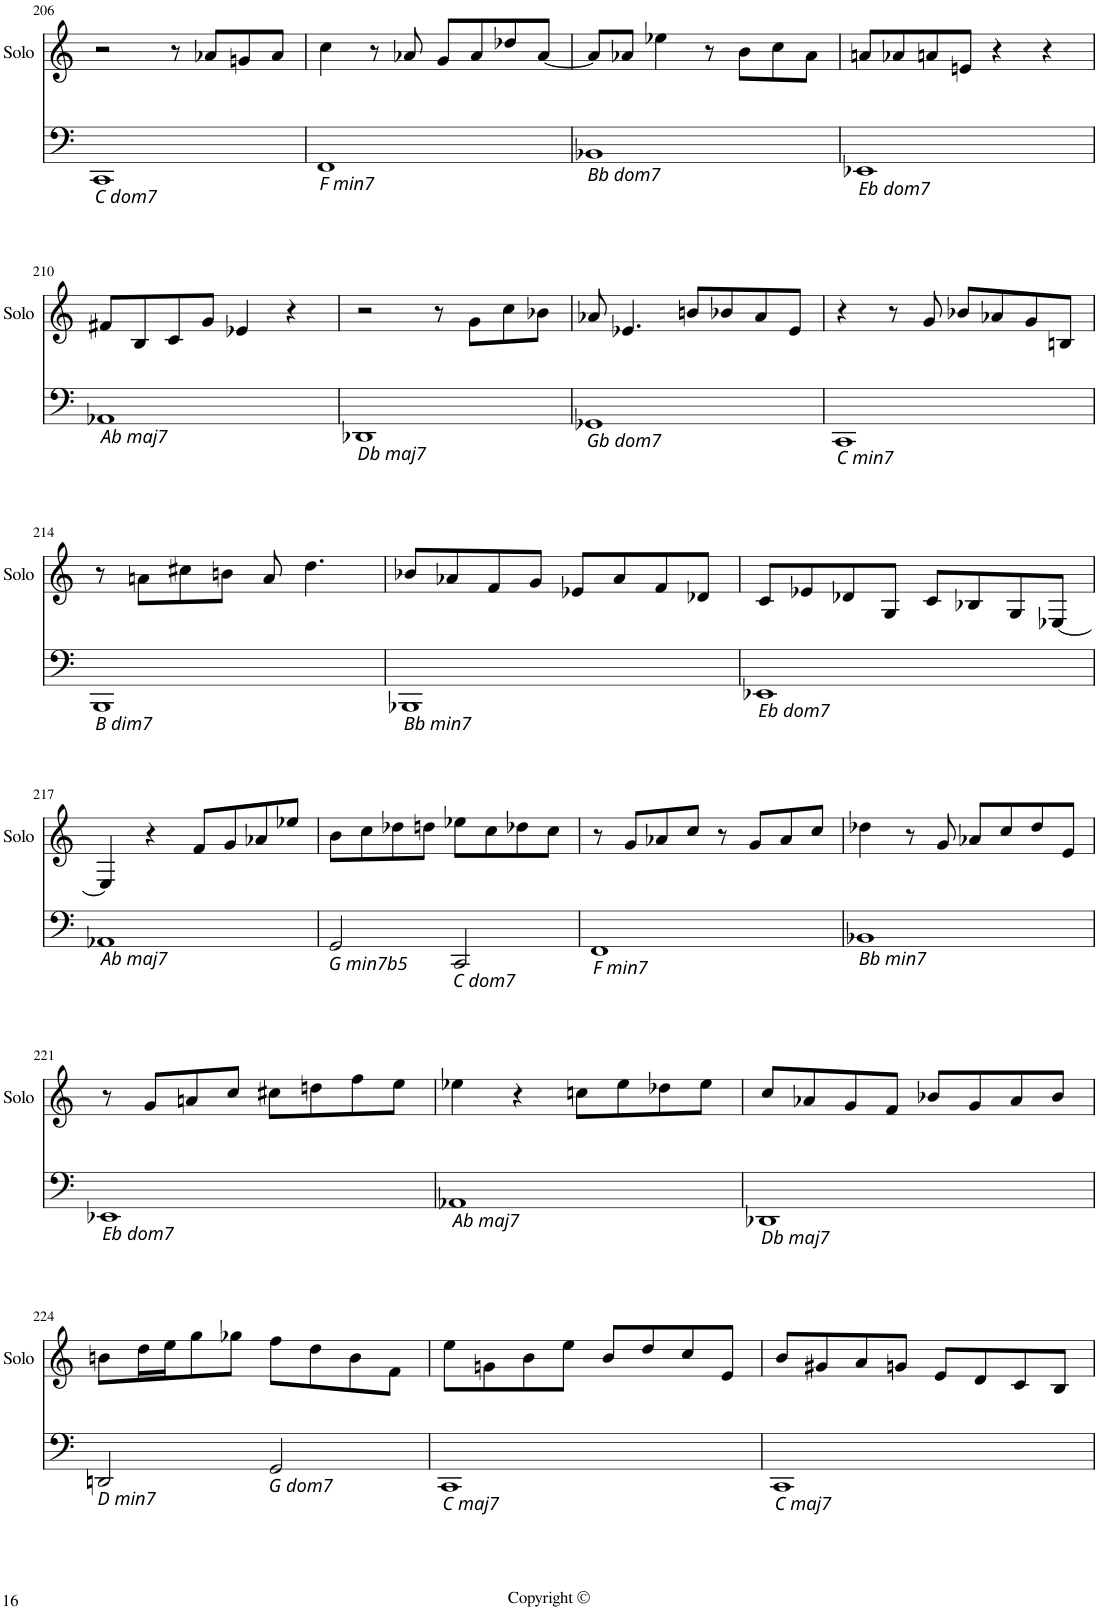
**kern	**kern
*part2	*part1
*staff2	*staff1
*I"(2)	*I"Solo
*	*I'Solo
!!LO:PB:g=z
*clefF4	*clefG2
*k[]	*k[]
*M4/4	*M4/4
=206	=206
!LO:TX:b:i:t=C dom7	!
1CC	2r
.	8r
.	8a-X/L
.	8gn/
.	8a-/J
=207	=207
!LO:TX:b:i:t=F min7	!
1FF	4cc\
.	8r
.	8a-X/
.	8g/L
.	8a-/
.	8dd-X/
.	[8a-/J
=208	=208
!LO:TX:b:i:t=Bb dom7	!
1BB-X	8a-/L]
.	8a-X/J
.	4ee-X\
.	8r
.	8b\L
.	8cc\
.	8a-\J
=209	=209
!LO:TX:b:i:t=Eb dom7	!
1EE-X	8an/L
.	8a-X/
.	8an/
.	8en/J
.	4r
.	4r
!!LO:LB:g=z
=210	=210
!LO:TX:b:i:t=Ab maj7	!
1AA-X	8f#X/L
.	8B/
.	8c/
.	8g/J
.	4e-X/
.	4r
=211	=211
!LO:TX:b:i:t=Db maj7	!
1DD-X	2r
.	8r
.	8g\L
.	8cc\
.	8b-X\J
=212	=212
!LO:TX:b:i:t=Gb dom7	!
1GG-X	8a-X/
.	4.e-X/
.	8bn/L
.	8b-X/
.	8a-/
.	8e-/J
=213	=213
!LO:TX:b:i:t=C min7	!
1CC	4r
.	8r
.	8g/
.	8b-X/L
.	8a-X/
.	8g/
.	8Bn/J
!!LO:LB:g=z
=214	=214
!LO:TX:b:i:t=B dim7	!
1BBB	8r
.	8an\L
.	8cc#X\
.	8bn\J
.	8a/
.	4.dd\
=215	=215
!LO:TX:b:i:t=Bb min7	!
1BBB-X	8b-X/L
.	8a-X/
.	8f/
.	8g/J
.	8e-X/L
.	8a-/
.	8f/
.	8d-X/J
=216	=216
!LO:TX:b:i:t=Eb dom7	!
1EE-X	8c/L
.	8e-X/
.	8d-X/
.	8G/J
.	8c/L
.	8B-X/
.	8G/
.	[8E-X/J
!!LO:LB:g=z
=217	=217
!LO:TX:b:i:t=Ab maj7	!
1AA-X	4E-/]
.	4r
.	8f/L
.	8g/
.	8a-X/
.	8ee-X/J
=218	=218
!LO:TX:b:i:t=G min7b5	!
2GG/	8b\L
.	8cc\
.	8dd-X\
.	8ddn\J
!LO:TX:b:i:t=C dom7	!
2CC/	8ee-X\L
.	8cc\
.	8dd-X\
.	8cc\J
=219	=219
!LO:TX:b:i:t=F min7	!
1FF	8r
.	8g/L
.	8a-X/
.	8cc/J
.	8r
.	8g/L
.	8a-/
.	8cc/J
=220	=220
!LO:TX:b:i:t=Bb min7	!
1BB-X	4dd-X\
.	8r
.	8g/
.	8a-X/L
.	8cc/
.	8dd-/
.	8e/J
!!LO:LB:g=z
=221	=221
!LO:TX:b:i:t=Eb dom7	!
1EE-X	8r
.	8g/L
.	8an/
.	8cc/J
.	8cc#X\L
.	8ddn\
.	8ff\
.	8ee\J
=222	=222
!LO:TX:b:i:t=Ab maj7	!
1AA-X	4ee-X\
.	4r
.	8ccn\L
.	8ee-\
.	8dd-X\
.	8ee-\J
=223	=223
!LO:TX:b:i:t=Db maj7	!
1DD-X	8cc/L
.	8a-X/
.	8g/
.	8f/J
.	8b-X/L
.	8g/
.	8a-/
.	8b-/J
!!LO:LB:g=z
=224	=224
!LO:TX:b:i:t=D min7	!
2DDn/	8bn\L
.	16dd\L
.	16ee\J
.	8gg\
.	8gg-X\J
!LO:TX:b:i:t=G dom7	!
2GG/	8ff\L
.	8dd\
.	8b\
.	8f\J
=225	=225
!LO:TX:b:i:t=C maj7	!
1CC	8ee\L
.	8gn\
.	8b\
.	8ee\J
.	8b/L
.	8dd/
.	8cc/
.	8e/J
=226	=226
!LO:TX:b:i:t=C maj7	!
1CC	8b/L
.	8g#X/
.	8a/
.	8gn/J
.	8e/L
.	8d/
.	8c/
.	8B/J
=	=
*-	*-
